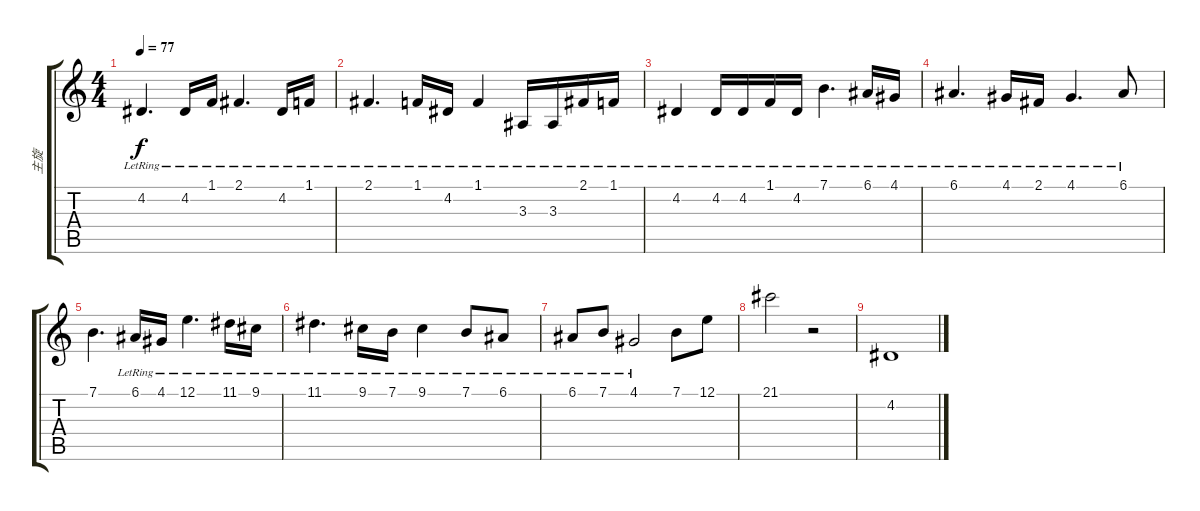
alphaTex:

\track ("主旋" "主旋") {instrument fx5brightness}
\staff {score tabs}
\tuning (E4 B3 G3 D3 A2 E2) {hide}
\ts (4 4)
\tempo 77
\clef g2
\ks c
4.2{lr}.4{d dy f} 4.2{lr}.16 1.1{lr}.16 2.1{lr}.4{d} 4.2{lr}.16 1.1{lr}.16 |
2.1{lr}.4{d} 1.1{lr}.16 4.2{lr}.16 1.1{lr}.4 3.3{lr}.16 3.3{lr}.16 2.1{lr}.16 1.1{lr}.16 |
4.2{lr}.4 4.2{lr}.16 4.2{lr}.16 1.1{lr}.16 4.2{lr}.16 7.1{lr}.4{d} 6.1{lr}.16 4.1{lr}.16 |
6.1{lr}.4{d} 4.1{lr}.16 2.1{lr}.16 4.1{lr}.4{d} 6.1{lr}.8 |
7.1.4{d} 6.1{lr}.16 4.1{lr}.16 12.1{lr}.4{d} 11.1{lr}.16 9.1{lr}.16 |
11.1{lr}.4{d} 9.1{lr}.16 7.1{lr}.16 9.1{lr}.4 7.1{lr}.8 6.1{lr}.8 |
6.1{lr}.8 7.1{lr}.8 4.1{lr}.2 7.1.8 12.1.8 |
21.1.2 r.2 |
4.2.1
